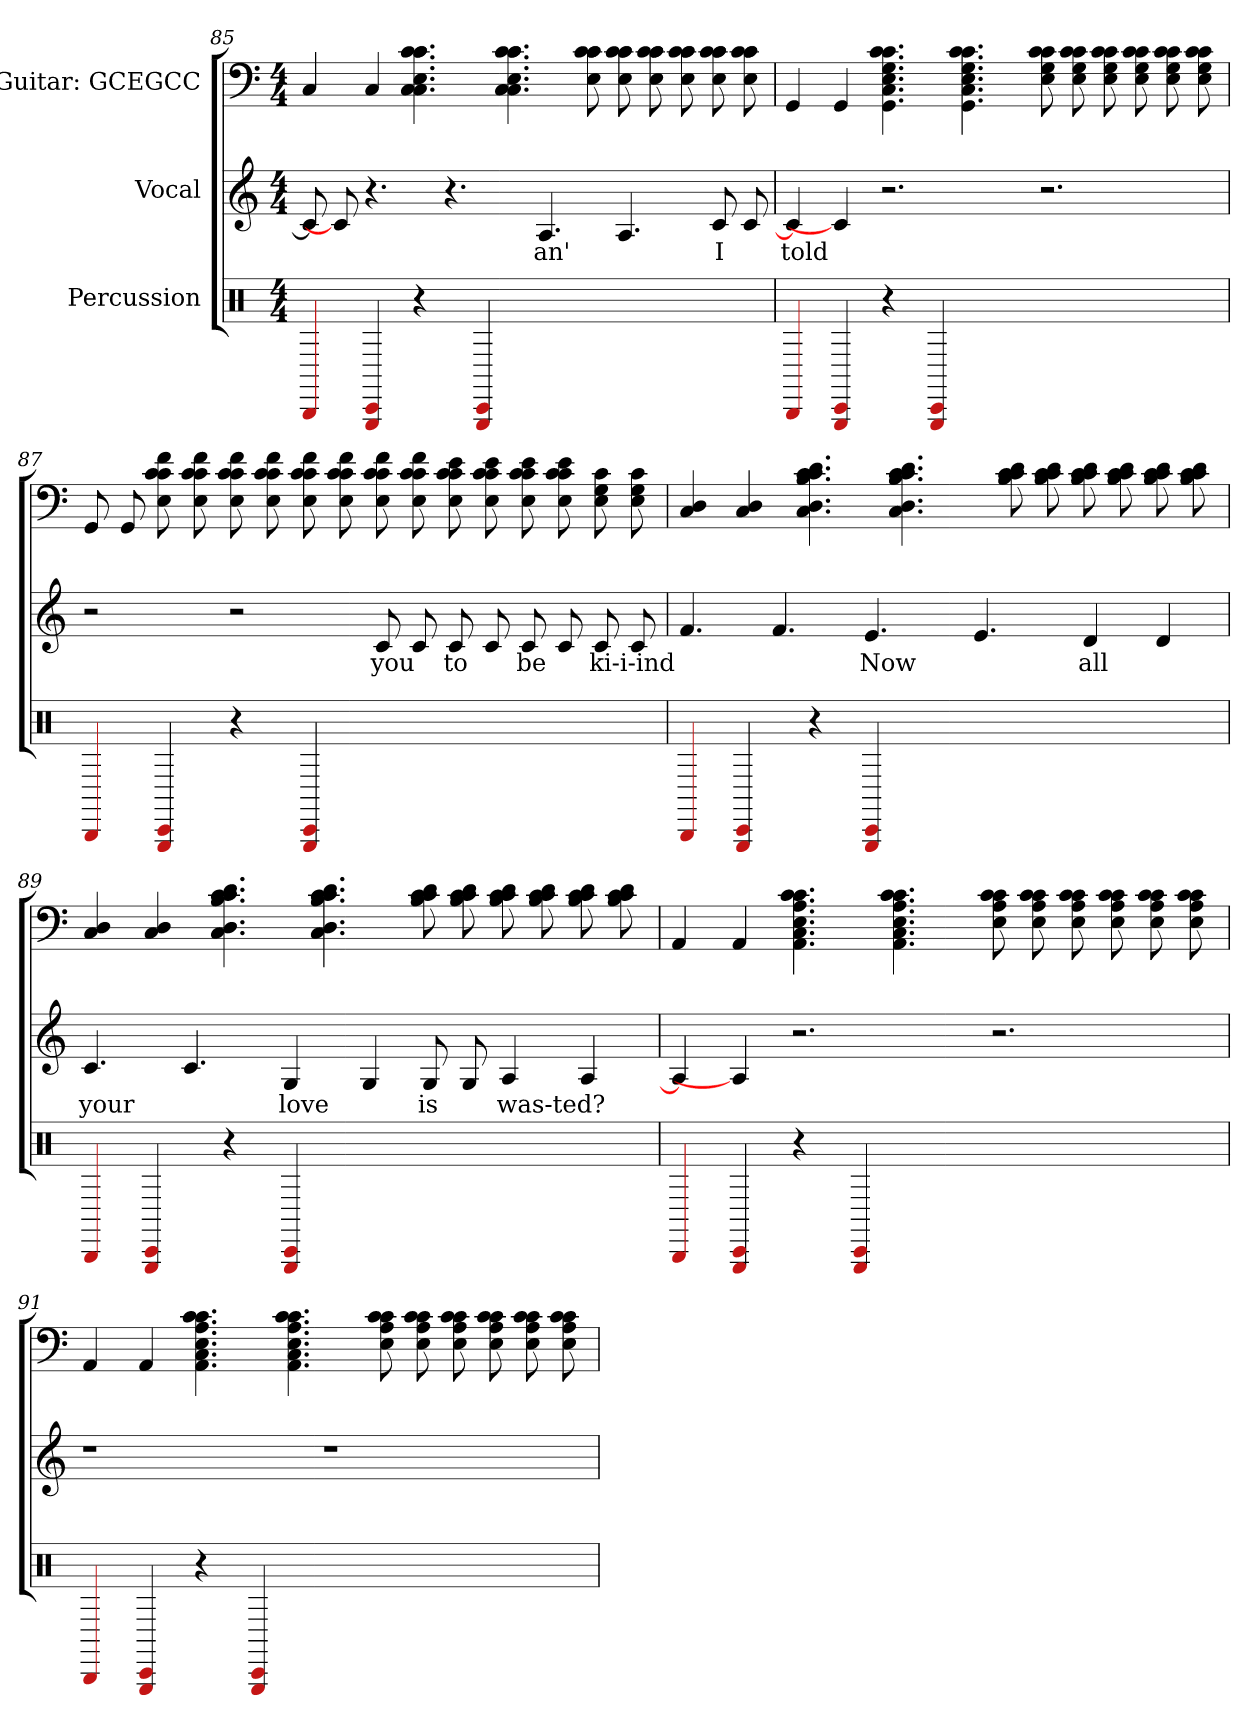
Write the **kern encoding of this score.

**kern	**kern	**text	**kern
*part3	*part2	*part2	*part1
*staff3	*staff2	*staff2	*staff1
*I"Percussion	*I"Vocal	*	*I"Guitar: GCEGCC
*clefX	*	*	*
*k[]	*k[]	*	*k[]
*M4/4	*M4/4	*	*M4/4
=85	=85	=85	=85
4BBB	8c]	.	4C
.	8c]	.	.
4GGG 4CC#	4.r	.	4C
4r	.	.	4.c 4.c 4.c 4.E 4.C 4.C
.	4.r	.	.
4GGG 4CC#	.	.	.
.	.	.	4.c 4.c 4.c 4.E 4.C 4.C
1ryy	4.A	an'	.
.	.	.	8c 8c 8c 8E
.	4.A	.	8c 8c 8c 8E
.	.	.	8c 8c 8c 8E
.	.	.	8c 8c 8c 8E
.	8c	I	8c 8c 8c 8E
.	8c	.	8c 8c 8c 8E
=86	=86	=86	=86
4BBB	4c]	told	4GG
4GGG 4CC#	4c]	.	4GG
4r	2.r	.	4.c 4.c 4.G 4.E 4.C 4.GG
4GGG 4CC#	.	.	.
.	.	.	4.c 4.c 4.G 4.E 4.C 4.GG
1ryy	.	.	.
.	2.r	.	8c 8c 8G 8E
.	.	.	8c 8c 8G 8E
.	.	.	8c 8c 8G 8E
.	.	.	8c 8c 8G 8E
.	.	.	8c 8c 8G 8E
.	.	.	8c 8c 8G 8E
=87	=87	=87	=87
4BBB	2r	.	8GG
.	.	.	8GG
4GGG 4CC#	.	.	8c 8f 8c 8E
.	.	.	8c 8f 8c 8E
4r	2r	.	8c 8f 8c 8E
.	.	.	8c 8f 8c 8E
4GGG 4CC#	.	.	8c 8f 8c 8E
.	.	.	8c 8f 8c 8E
1ryy	8c	you	8c 8f 8c 8E
.	8c	.	8c 8f 8c 8E
.	8c	to	8c 8e 8c 8E
.	8c	.	8c 8e 8c 8E
.	8c	be	8c 8e 8c 8E
.	8c	.	8c 8e 8c 8E
.	8c	ki-i-ind	8c 8G 8E
.	8c	.	8c 8G 8E
=88	=88	=88	=88
4BBB	4.f	.	4C 4D
4GGG 4CC#	.	.	4C 4D
.	4.f	.	.
4r	.	.	4.c 4.c 4.d 4.B 4.C 4.D
4GGG 4CC#	4.e	Now	.
.	.	.	4.c 4.c 4.d 4.B 4.C 4.D
1ryy	.	.	.
.	4.e	.	.
.	.	.	8c 8c 8d 8B
.	.	.	8c 8c 8d 8B
.	4d	all	8c 8c 8d 8B
.	.	.	8c 8c 8d 8B
.	4d	.	8c 8c 8d 8B
.	.	.	8c 8c 8d 8B
=89	=89	=89	=89
4BBB	4.c	your	4C 4D
4GGG 4CC#	.	.	4C 4D
.	4.c	.	.
4r	.	.	4.c 4.c 4.d 4.B 4.C 4.D
4GGG 4CC#	4G	love	.
.	.	.	4.c 4.c 4.d 4.B 4.C 4.D
1ryy	4G	.	.
.	8G	is	8c 8c 8d 8B
.	8G	.	8c 8c 8d 8B
.	4A	was-ted?	8c 8c 8d 8B
.	.	.	8c 8c 8d 8B
.	4A	.	8c 8c 8d 8B
.	.	.	8c 8c 8d 8B
=90	=90	=90	=90
4BBB	4A]	.	4AA
4GGG 4CC#	4A]	.	4AA
4r	2.r	.	4.c 4.c 4.A 4.E 4.C 4.AA
4GGG 4CC#	.	.	.
.	.	.	4.c 4.c 4.A 4.E 4.C 4.AA
1ryy	.	.	.
.	2.r	.	8c 8c 8A 8E
.	.	.	8c 8c 8A 8E
.	.	.	8c 8c 8A 8E
.	.	.	8c 8c 8A 8E
.	.	.	8c 8c 8A 8E
.	.	.	8c 8c 8A 8E
=91	=91	=91	=91
4BBB	1r	.	4AA
4GGG 4CC#	.	.	4AA
4r	.	.	4.c 4.c 4.A 4.E 4.C 4.AA
4GGG 4CC#	.	.	.
.	.	.	4.c 4.c 4.A 4.E 4.C 4.AA
1ryy	1r	.	.
.	.	.	8c 8c 8A 8E
.	.	.	8c 8c 8A 8E
.	.	.	8c 8c 8A 8E
.	.	.	8c 8c 8A 8E
.	.	.	8c 8c 8A 8E
.	.	.	8c 8c 8A 8E
=	=	=	=
*-	*-	*-	*-
